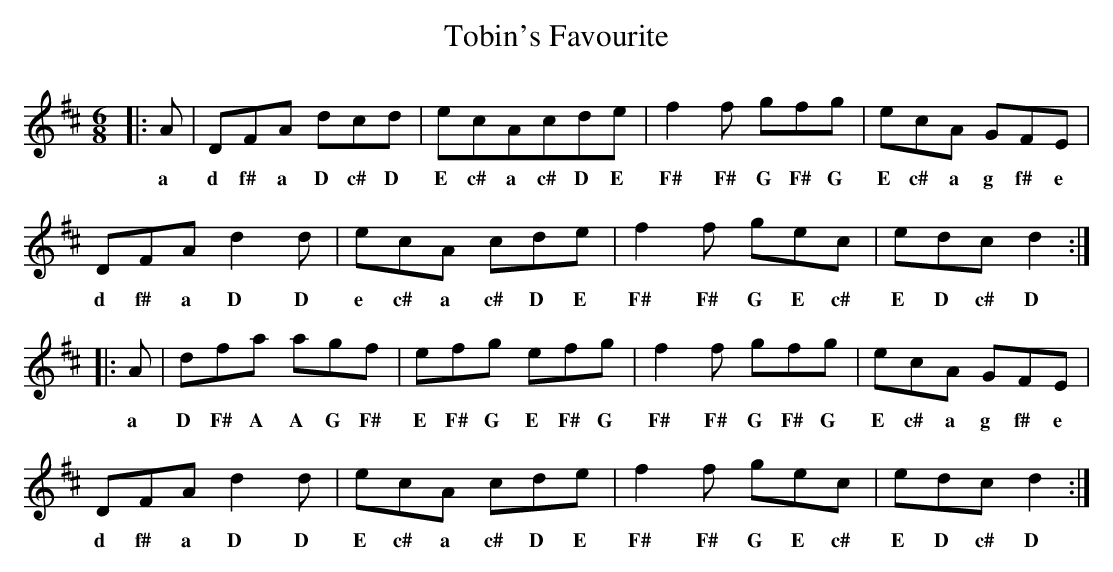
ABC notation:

X:1
T:Tobin's Favourite
M:6/8
L:1/8
K:D
|:A|DFA dcd|ecAcde|f2f gfg|ecA GFE|
w:a d f# a D c# D E c# a c# D E F# F# G F# G E c# a g f# e
DFA d2d|ecA cde|f2f gec|edc d2:|
w: d f# a D D e c# a c# D E F# F# G E c# E D c# D
|:A|dfa agf|efg efg|f2f gfg|ecA GFE|
w:a D F# A A G F# E F# G E F# G F# F# G F# G E c# a g f# e
DFA d2d|ecA cde|f2f gec|edc d2:|
w: d f# a D D E c# a c# D E F# F# G E c# E D c# D
